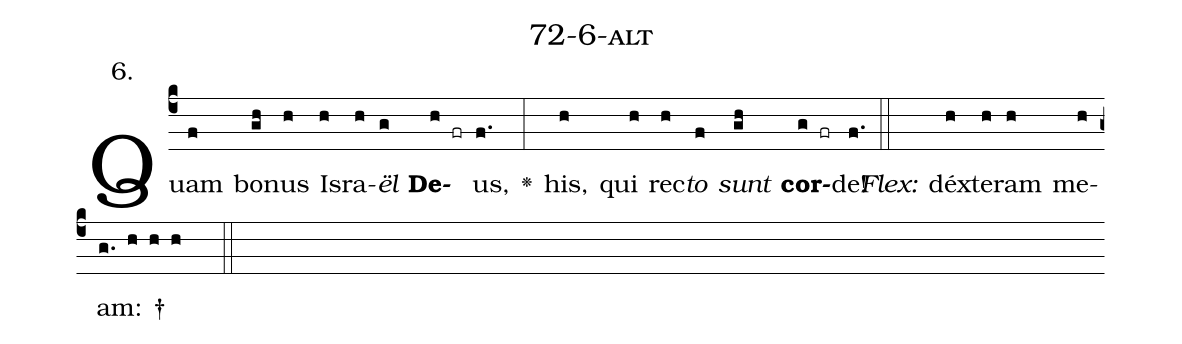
name: 72-6-alt;
annotation: 6.;
%%
(c4)Quam(f) bo(gh)nus(h) Is(h)ra(h)<i>ël</i>(g) <b>De</b>(h fr)us,(f.) <v>\greheightstar</v>(:) his,(h) qui(h) rec(h)<i>to</i>(f) <i>sunt</i>(gh) <b>cor</b>(g fr)de!(f.) (::)
<i>Flex:</i>()  déx(h)te(h)ram(h) me(h)am: †(g. h h h  ::)

%E(h) u(h) o(f) u(gh) a(g) e.(f.) (::)
